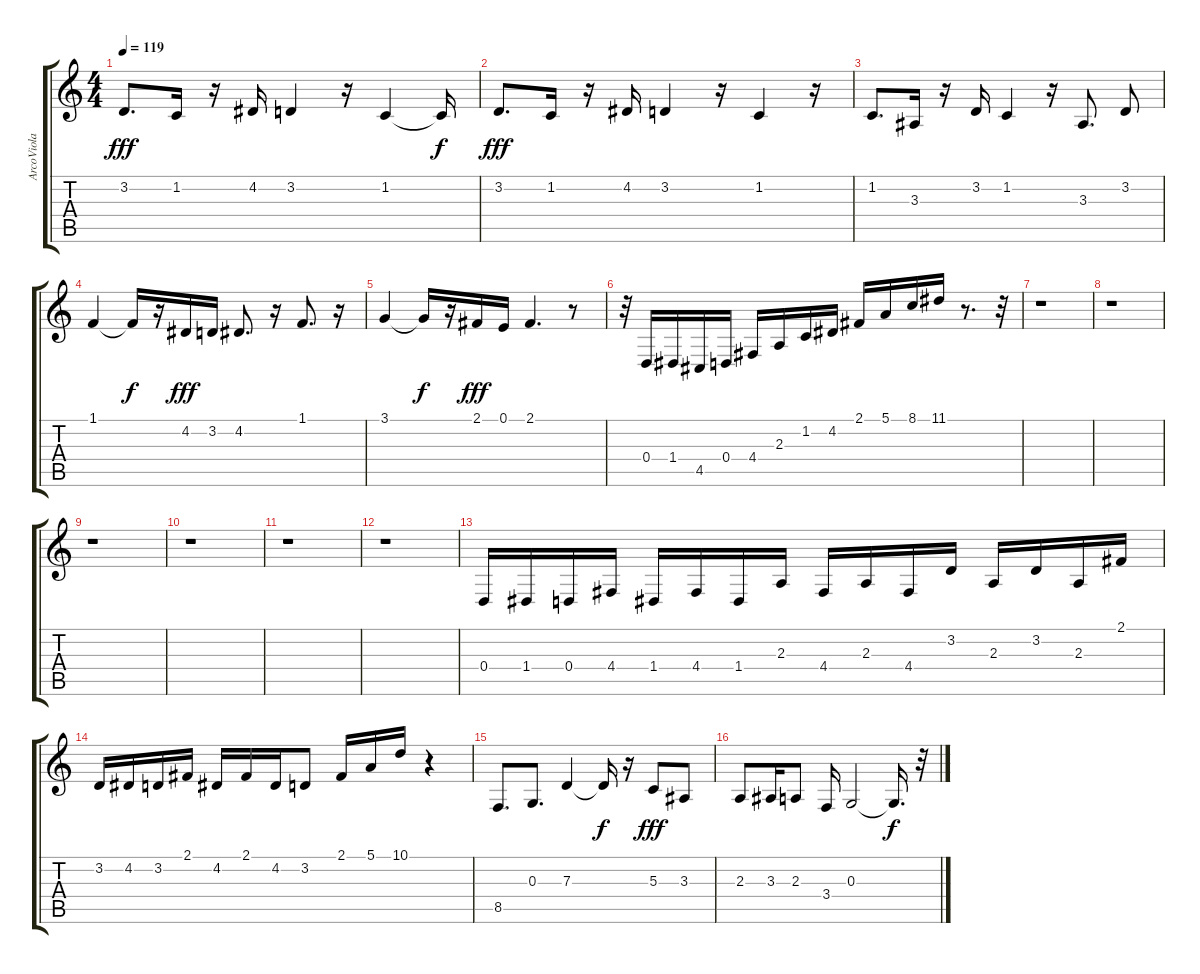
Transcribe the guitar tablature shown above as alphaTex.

\track ("ArcoViola                       " "ArcoViola ") {instrument synthstrings2}
\staff {score tabs}
\tuning (E4 B3 G3 D3 A2 E2) {hide}
\ts (4 4)
\tempo 119
\clef g2
\ks c
3.2.8{d dy fff} 1.2.16 r.16 4.2.16 3.2.4 r.16 1.2.4 1.2{t}.16{dy f} |
3.2.8{d dy fff} 1.2.16 r.16 4.2.16 3.2.4 r.16 1.2.4 r.16 |
1.2.8{d} 3.3.16 r.16 3.2.16 1.2.4 r.16 3.3.8{d} 3.2.8 |
1.1.4 1.1{t}.16{dy f} r.16 4.2.16{dy fff} 3.2.16 4.2.8{d} r.16 1.1.8{d} r.16 |
3.1.4 3.1{t}.16{dy f} r.16 2.1.16{dy fff} 0.1.16 2.1.4{d} r.8 |
r.32 0.4.16 1.4.16 4.5.16 0.4.16 4.4.16 2.3.16 1.2.16 4.2.16 2.1.16 5.1.16 8.1.16 11.1.16 r.8{d} r.32 |
r.1 |
r.1 |
r.1 |
r.1 |
r.1 |
r.1 |
0.4.16 1.4.16 0.4.16 4.4.16 1.4.16 4.4.16 1.4.16 2.3.16 4.4.16 2.3.16 4.4.16 3.2.16 2.3.16 3.2.16 2.3.16 2.1.16 |
3.2.16 4.2.16 3.2.16 2.1.16 4.2.16 2.1.16 4.2.16 3.2.8 2.1.16 5.1.16 10.1.16 r.4 |
8.5.8{d} 0.3.8{d} 7.3.4 7.3{t}.16{dy f} r.16 5.3.8{dy fff} 3.3.8 |
2.3.8 3.3.16 2.3.8 3.4.16 0.3.2 0.3{t}.16{d dy f} r.32
